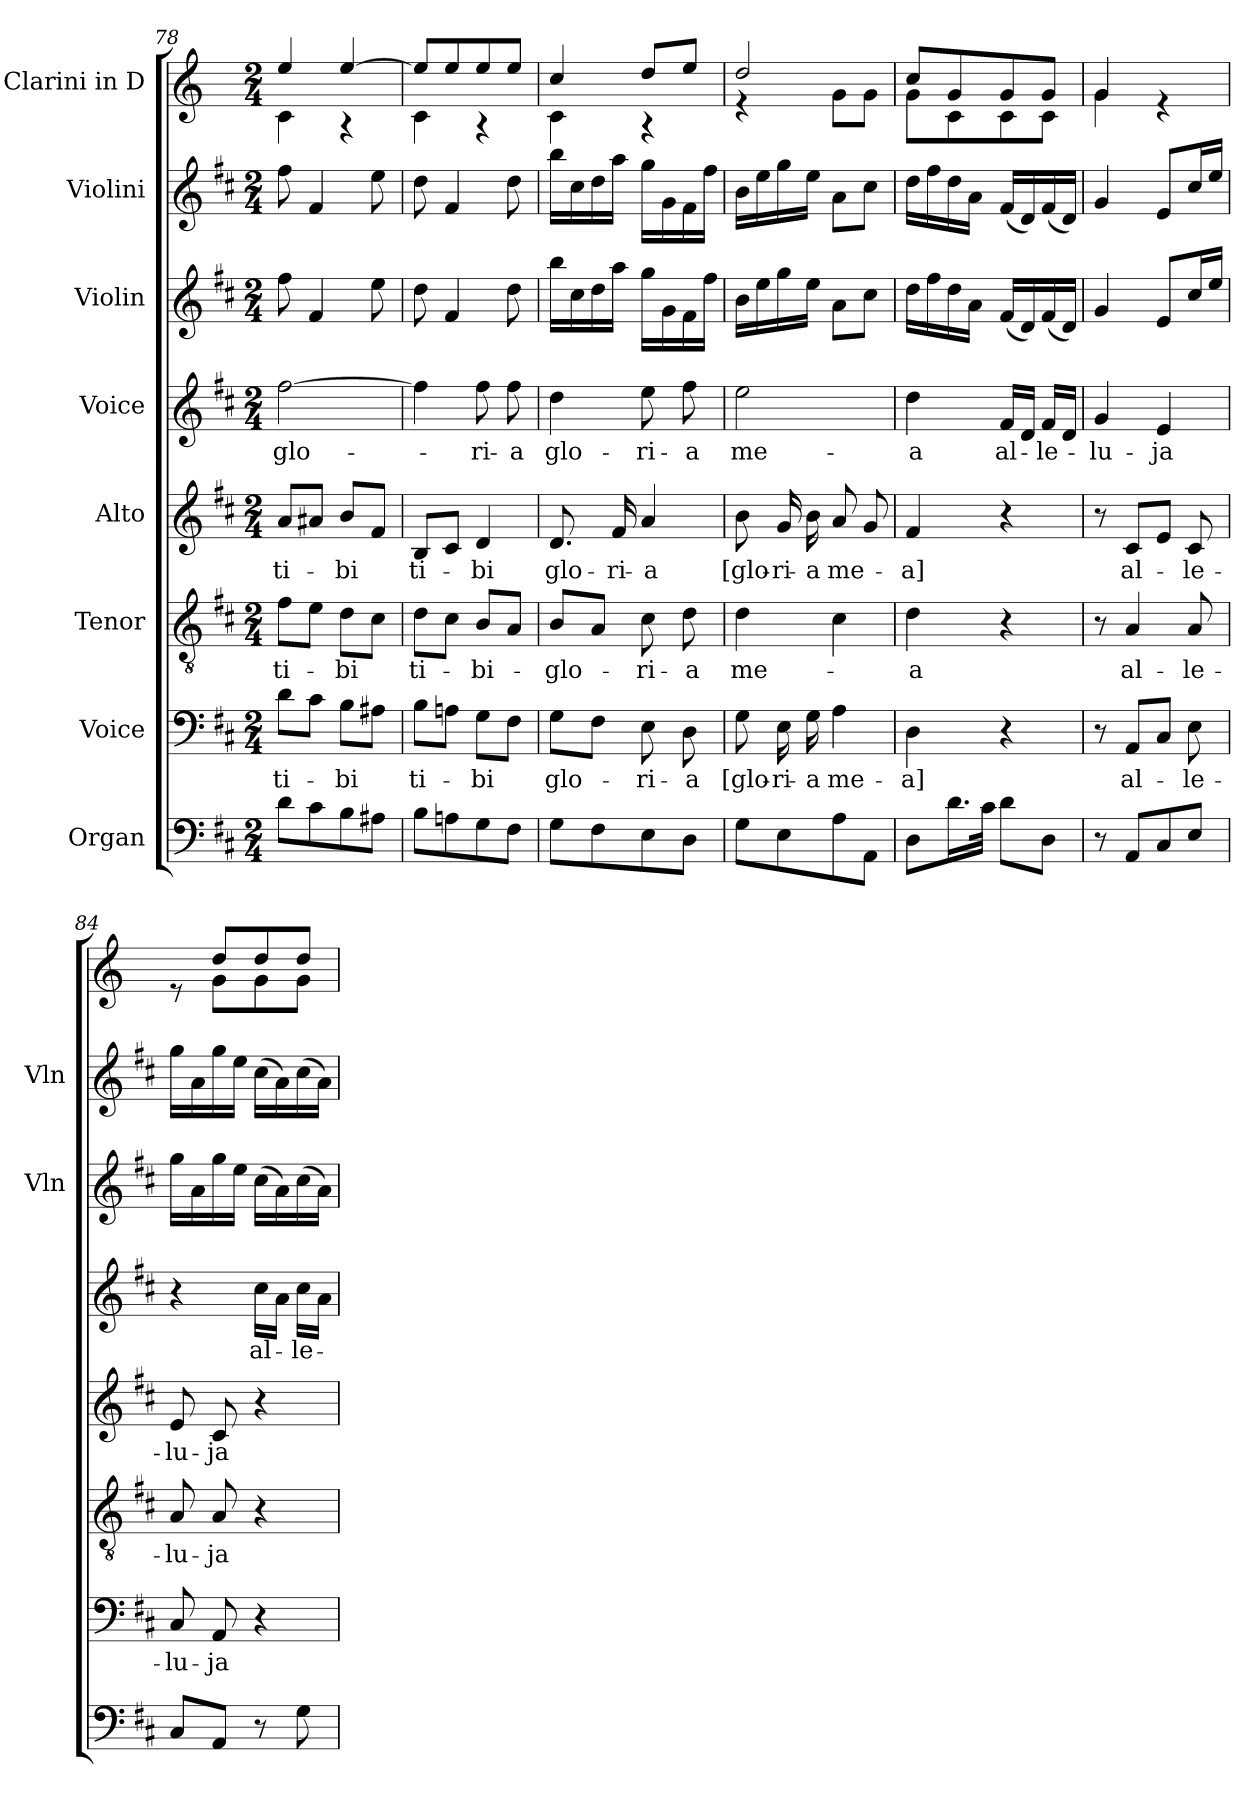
**kern	**kern	**text	**kern	**text	**kern	**text	**kern	**text	**kern	**kern	**kern
*part8	*part7	*part7	*part6	*part6	*part5	*part5	*part4	*part4	*part3	*part2	*part1
*staff8	*staff7	*staff7	*staff6	*staff6	*staff5	*staff5	*staff4	*staff4	*staff3	*staff2	*staff1
*I"Organ	*I"Voice	*	*I"Tenor	*	*I"Alto	*	*I"Voice	*	*I"Violin	*I"Violini	*I"Clarini in D
*	*	*	*	*	*	*	*	*	*I'Vln	*I'Vln	*
*clefF4	*clefF4	*	*clefGv2	*	*clefG2	*	*clefG2	*	*clefG2	*clefG2	*clefG2
*	*	*	*	*	*	*	*	*	*	*	*ITrd-1c-2
*k[f#c#]	*k[f#c#]	*	*k[f#c#]	*	*k[f#c#]	*	*k[f#c#]	*	*k[f#c#]	*k[f#c#]	*k[f#c#]
*M2/4	*M2/4	*	*M2/4	*	*M2/4	*	*M2/4	*	*M2/4	*M2/4	*M2/4
=78	=78	=78	=78	=78	=78	=78	=78	=78	=78	=78	=78
!	!	!LO:LY:b	!	!LO:LY:b	!	!LO:LY:b	!	!LO:LY:b	!	!	!
*	*	*	*	*	*	*	*	*	*	*	*^
8d\L	8d\L	ti-	8f#\L	ti-	8a/L	ti-	[2ff#\	glo-	8ff#\	8ff#\	4ff#/	4d\
8c#\	8c#\J	.	8e\J	.	8a#X/J	.	.	.	4f#/	4f#/	.	.
!	!	!LO:LY:b	!	!LO:LY:b	!	!LO:LY:b	!	!	!	!	!	!
8B\	8B\L	-bi	8d\L	-bi	8b/L	-bi	.	.	.	.	[4ff#/	4r
8A#X\J	8A#X\J	.	8c#\J	.	8f#/J	.	.	.	8ee\	8ee\	.	.
=79	=79	=79	=79	=79	=79	=79	=79	=79	=79	=79	=79	=79
!	!	!LO:LY:b	!	!LO:LY:b	!	!LO:LY:b	!	!	!	!	!	!
8B\L	8B\L	ti-	8d\L	ti-	8B/L	ti-	4ff#\]	.	8dd\	8dd\	8ff#/L]	4d\
8An\	8An\J	.	8c#\J	.	8c#/J	.	.	.	4f#/	4f#/	8ff#/	.
!	!	!LO:LY:b	!	!LO:LY:b	!	!LO:LY:b	!	!LO:LY:b	!	!	!	!
8G\	8G\L	-bi	8B/L	-bi-	4d/	-bi	8ff#\	-ri-	.	.	8ff#/	4r
!	!	!	!	!	!	!	!	!LO:LY:b	!	!	!	!
8F#\J	8F#\J	.	8A/J	.	.	.	8ff#\	-a	8dd\	8dd\	8ff#/J	.
=80	=80	=80	=80	=80	=80	=80	=80	=80	=80	=80	=80	=80
!	!	!LO:LY:b	!	!LO:LY:b	!	!LO:LY:b	!	!LO:LY:b	!	!	!	!
8G\L	8G\L	glo-	8B/L	-glo-	8.d/	glo-	4dd\	glo-	16bb\LL	16bb\LL	4dd/	4d\
.	.	.	.	.	.	.	.	.	16cc#\	16cc#\	.	.
8F#\	8F#\J	.	8A/J	.	.	.	.	.	16dd\	16dd\	.	.
!	!	!	!	!	!	!LO:LY:b	!	!	!	!	!	!
.	.	.	.	.	16f#/	-ri-	.	.	16aa\JJ	16aa\JJ	.	.
!	!	!LO:LY:b	!	!LO:LY:b	!	!LO:LY:b	!	!LO:LY:b	!	!	!	!
8E\	8E\	-ri-	8c#\	-ri-	4a/	-a	8ee\	-ri-	16gg\LL	16gg\LL	8ee/L	4r
.	.	.	.	.	.	.	.	.	16g\	16g\	.	.
!	!	!LO:LY:b	!	!LO:LY:b	!	!	!	!LO:LY:b	!	!	!	!
8D\J	8D\	-a	8d\	-a	.	.	8ff#\	-a	16f#\	16f#\	8ff#/J	.
.	.	.	.	.	.	.	.	.	16ff#\JJ	16ff#\JJ	.	.
!!LO:PB:g=z	!!
=81	=81	=81	=81	=81	=81	=81	=81	=81	=81	=81	=81	=81
!	!	!LO:LY:b	!	!LO:LY:b	!	!LO:LY:b	!	!LO:LY:b	!	!	!	!
8G\L	8G\	[glo-	4d\	me-	8b\	[glo-	2ee\	me-	16b\LL	16b\LL	2ee/	4r
.	.	.	.	.	.	.	.	.	16ee\	16ee\	.	.
!	!	!LO:LY:b	!	!	!	!LO:LY:b	!	!	!	!	!	!
8E\	16E\	-ri-	.	.	16g/	-ri-	.	.	16gg\	16gg\	.	.
!	!	!LO:LY:b	!	!	!	!LO:LY:b	!	!	!	!	!	!
.	16G\	-a	.	.	16b\	-a	.	.	16ee\JJ	16ee\JJ	.	.
!	!	!LO:LY:b	!	!	!	!LO:LY:b	!	!	!	!	!	!
8A\	4A\	me-	4c#\	.	8a/	me-	.	.	8a\L	8a\L	.	8a\L
8AA\J	.	.	.	.	8g/	.	.	.	8cc#\J	8cc#\J	.	8a\J
=82	=82	=82	=82	=82	=82	=82	=82	=82	=82	=82	=82	=82
!	!	!LO:LY:b	!	!LO:LY:b	!	!LO:LY:b	!	!LO:LY:b	!	!	!	!
8D\L	4D\	-a]	4d\	-a	4f#/	-a]	4dd\	-a	16dd\LL	16dd\LL	8dd/L	8a\L
.	.	.	.	.	.	.	.	.	16ff#\	16ff#\	.	.
16.d\L	.	.	.	.	.	.	.	.	16dd\	16dd\	8a/	8d\
.	.	.	.	.	.	.	.	.	16a\JJ	16a\JJ	.	.
32c#\JJk	.	.	.	.	.	.	.	.	.	.	.	.
!	!	!	!	!	!	!	!	!LO:LY:b	!	!	!	!
8d\L	4r	.	4r	.	4r	.	16f#/LL	al-	(16f#/LL	(16f#/LL	8a/	8d\
.	.	.	.	.	.	.	16d/JJ	.	16d/)	16d/)	.	.
!	!	!	!	!	!	!	!	!LO:LY:b	!	!	!	!
8D\J	.	.	.	.	.	.	16f#/LL	-le-	(16f#/	(16f#/	8a/J	8d\J
.	.	.	.	.	.	.	16d/JJ	.	16d/JJ)	16d/JJ)	.	.
=83	=83	=83	=83	=83	=83	=83	=83	=83	=83	=83	=83	=83
!	!	!	!	!	!	!	!	!LO:LY:b	!	!	!	!
8r	8r	.	8r	.	8r	.	4g/	-lu-	4g/	4g/	4a/	4a\
!	!	!LO:LY:b	!	!LO:LY:b	!	!LO:LY:b	!	!	!	!	!	!
8AA/L	8AA/L	al-	4A/	al-	8c#/L	al-	.	.	.	.	.	.
!	!	!	!	!	!	!	!	!LO:LY:b	!	!	!	!
8C#/	8C#/J	.	.	.	8e/J	.	4e/	-ja	8e/L	8e/L	4re	4ryy
!	!	!LO:LY:b	!	!LO:LY:b	!	!LO:LY:b	!	!	!	!	!	!
8E/J	8E\	-le-	8A/	-le-	8c#/	-le-	.	.	16cc#/L	16cc#/L	.	.
.	.	.	.	.	.	.	.	.	16ee/JJ	16ee/JJ	.	.
=84	=84	=84	=84	=84	=84	=84	=84	=84	=84	=84	=84	=84
!	!	!LO:LY:b	!	!LO:LY:b	!	!LO:LY:b	!	!	!	!	!	!
8C#/L	8C#/	-lu-	8A/	-lu-	8e/	-lu-	4r	.	16gg\LL	16gg\LL	8re	8ryy
.	.	.	.	.	.	.	.	.	16a\	16a\	.	.
!	!	!LO:LY:b	!	!LO:LY:b	!	!LO:LY:b	!	!	!	!	!	!
8AA/J	8AA/	-ja	8A/	-ja	8c#/	-ja	.	.	16gg\	16gg\	8ee/L	8a\L
.	.	.	.	.	.	.	.	.	16ee\JJ	16ee\JJ	.	.
!	!	!	!	!	!	!	!	!LO:LY:b	!	!	!	!
8r	4r	.	4r	.	4r	.	16cc#\LL	al-	(16cc#\LL	(16cc#\LL	8ee/	8a\
.	.	.	.	.	.	.	16a\JJ	.	16a\)	16a\)	.	.
!	!	!	!	!	!	!	!	!LO:LY:b	!	!	!	!
8G\	.	.	.	.	.	.	16cc#\LL	-le-	(16cc#\	(16cc#\	8ee/J	8a\J
.	.	.	.	.	.	.	16a\JJ	.	16a\JJ)	16a\JJ)	.	.
*	*	*	*	*	*	*	*	*	*	*	*v	*v
=	=	=	=	=	=	=	=	=	=	=	=
*-	*-	*-	*-	*-	*-	*-	*-	*-	*-	*-	*-
